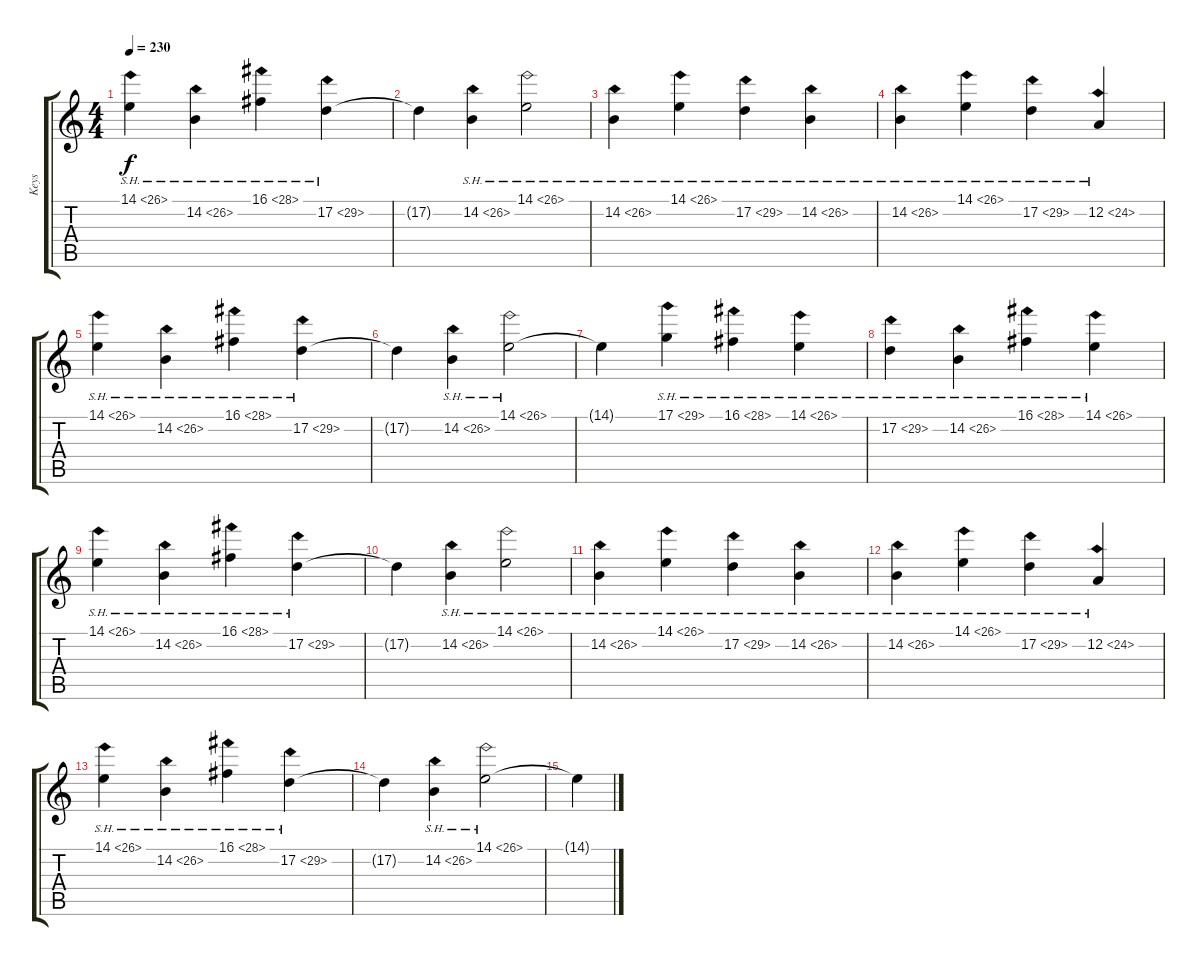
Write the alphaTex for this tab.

\track ("Keys" "Keys") {instrument stringensemble1}
\staff {score tabs}
\tuning (D4 A3 F3 C3 G2 C2) {hide}
\ts (4 4)
\tempo 230
\clef g2
\ks c
14.1{sh 12}.4{dy f} 14.2{sh 12}.4 16.1{sh 12}.4 17.2{sh 12}.4 |
17.2{t}.4 14.2{sh 12}.4 14.1{sh 12}.2 |
14.2{sh 12}.4 14.1{sh 12}.4 17.2{sh 12}.4 14.2{sh 12}.4 |
14.2{sh 12}.4 14.1{sh 12}.4 17.2{sh 12}.4 12.2{sh 12}.4 |
14.1{sh 12}.4 14.2{sh 12}.4 16.1{sh 12}.4 17.2{sh 12}.4 |
17.2{t}.4 14.2{sh 12}.4 14.1{sh 12}.2 |
14.1{t}.4 17.1{sh 12}.4 16.1{sh 12}.4 14.1{sh 12}.4 |
17.2{sh 12}.4 14.2{sh 12}.4 16.1{sh 12}.4 14.1{sh 12}.4 |
14.1{sh 12}.4 14.2{sh 12}.4 16.1{sh 12}.4 17.2{sh 12}.4 |
17.2{t}.4 14.2{sh 12}.4 14.1{sh 12}.2 |
14.2{sh 12}.4 14.1{sh 12}.4 17.2{sh 12}.4 14.2{sh 12}.4 |
14.2{sh 12}.4 14.1{sh 12}.4 17.2{sh 12}.4 12.2{sh 12}.4 |
14.1{sh 12}.4 14.2{sh 12}.4 16.1{sh 12}.4 17.2{sh 12}.4 |
17.2{t}.4 14.2{sh 12}.4 14.1{sh 12}.2 |
14.1{t}.4
